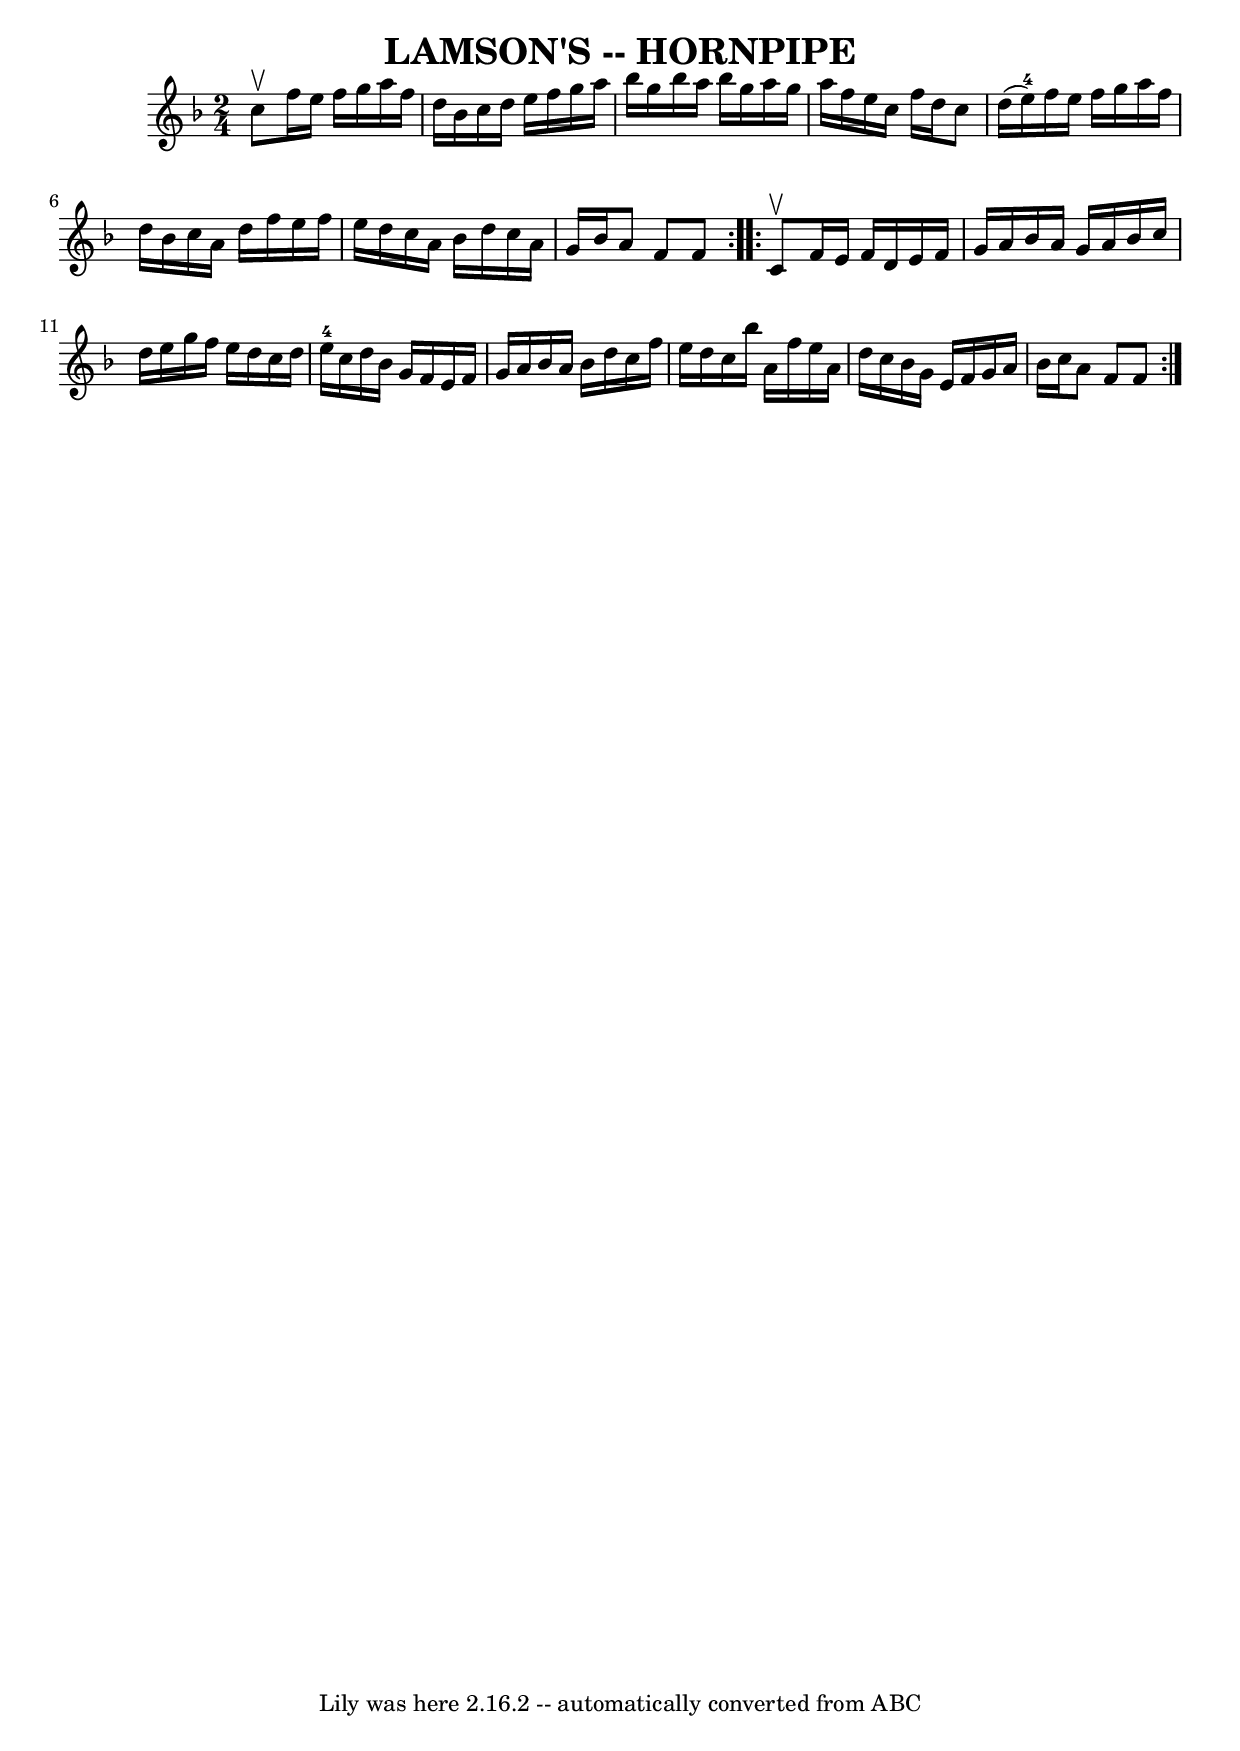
\version "2.16.2"
\include "Mammoth.ily"
\header {
  %% book = "Ryan's Mammoth Collection of Fiddle Tunes"
  crossRefNumber = "1"
  footnotes = ""
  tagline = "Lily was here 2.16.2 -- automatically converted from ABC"
  title = "LAMSON'S -- HORNPIPE"

}
voicedefault =  {



  \repeat volta 2 {

    \time 2/4 
    \key f \major
    c''8^\upbow       |
    f''16 e''16 f''16 
    g''16 a''16 f''16 d''16 bes'16    |
    c''16 d''16    
    e''16 f''16 g''16 a''16 bes''16 g''16    |
    bes''16    
    a''16 bes''16 g''16 a''16 g''16 a''16 f''16    |
    
    e''16 c''16 f''16 d''16 c''8 d''16 (e''16-4)   |
    
    |
    f''16 e''16 f''16 g''16 a''16 f''16 d''16    
    bes'16    |
    c''16 a'16 d''16 f''16 e''16 f''16 e''16 
    d''16    |
    c''16 a'16 bes'16 d''16 c''16 a'16    
    g'16 bes'16    |
    a'8 f'8 f'8    
  }     
  \repeat volta 2 {
    c'8^\upbow       |
    f'16 e'16 f'16 d'16 e'16 f'16 g'16   
    a'16    |
    bes'16 a'16 g'16 a'16 bes'16 c''16 d''16  
    e''16    |
    g''16 f''16 e''16 d''16 c''16 d''16    
    e''16-4 c''16    |
    d''16 bes'16 g'16 f'16 e'16    
    f'16 g'16 a'16    |
    |
    bes'16 a'16 bes'16    
    d''16 c''16 f''16 e''16 d''16    |
    c''16 bes''16    
    a'16 f''16 e''16 a'16 d''16 c''16    |
    bes'16 g'16   
    e'16 f'16 g'16 a'16 bes'16 c''16    |
    a'8 f'8    
    f'8    
  }   

}

\score{
  <<

    \context Staff="default"
    {
      \voicedefault 
      
    }

  >>
  \layout {
    
  }
  \midi {
  }

}
